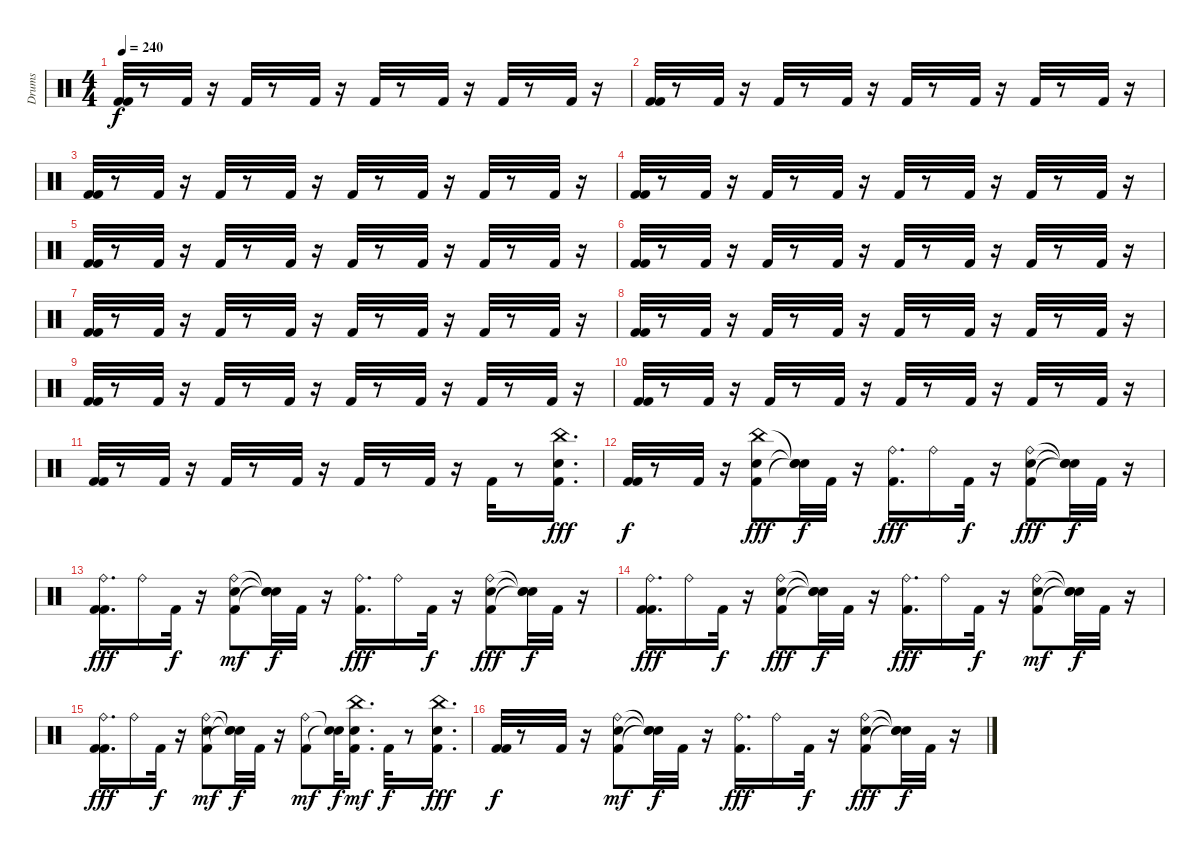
\track ("Drums" "Drums") {instrument percussion}
\staff {score}
\articulation defaults
\ts (4 4)
\tempo 240
\clef neutral
\ks c
("Kick (hit) 2" "Kick (hit) 2").32{dy f} r.8 "Kick (hit) 2".32 r.16 "Kick (hit) 2".32 r.8 "Kick (hit) 2".32 r.16 "Kick (hit) 2".32 r.8 "Kick (hit) 2".32 r.16 "Kick (hit) 2".32 r.8 "Kick (hit) 2".32 r.16 |
("Kick (hit) 2" "Kick (hit) 2").32 r.8 "Kick (hit) 2".32 r.16 "Kick (hit) 2".32 r.8 "Kick (hit) 2".32 r.16 "Kick (hit) 2".32 r.8 "Kick (hit) 2".32 r.16 "Kick (hit) 2".32 r.8 "Kick (hit) 2".32 r.16 |
("Kick (hit) 2" "Kick (hit) 2").32 r.8 "Kick (hit) 2".32 r.16 "Kick (hit) 2".32 r.8 "Kick (hit) 2".32 r.16 "Kick (hit) 2".32 r.8 "Kick (hit) 2".32 r.16 "Kick (hit) 2".32 r.8 "Kick (hit) 2".32 r.16 |
("Kick (hit) 2" "Kick (hit) 2").32 r.8 "Kick (hit) 2".32 r.16 "Kick (hit) 2".32 r.8 "Kick (hit) 2".32 r.16 "Kick (hit) 2".32 r.8 "Kick (hit) 2".32 r.16 "Kick (hit) 2".32 r.8 "Kick (hit) 2".32 r.16 |
("Kick (hit) 2" "Kick (hit) 2").32 r.8 "Kick (hit) 2".32 r.16 "Kick (hit) 2".32 r.8 "Kick (hit) 2".32 r.16 "Kick (hit) 2".32 r.8 "Kick (hit) 2".32 r.16 "Kick (hit) 2".32 r.8 "Kick (hit) 2".32 r.16 |
("Kick (hit) 2" "Kick (hit) 2").32 r.8 "Kick (hit) 2".32 r.16 "Kick (hit) 2".32 r.8 "Kick (hit) 2".32 r.16 "Kick (hit) 2".32 r.8 "Kick (hit) 2".32 r.16 "Kick (hit) 2".32 r.8 "Kick (hit) 2".32 r.16 |
("Kick (hit) 2" "Kick (hit) 2").32 r.8 "Kick (hit) 2".32 r.16 "Kick (hit) 2".32 r.8 "Kick (hit) 2".32 r.16 "Kick (hit) 2".32 r.8 "Kick (hit) 2".32 r.16 "Kick (hit) 2".32 r.8 "Kick (hit) 2".32 r.16 |
("Kick (hit) 2" "Kick (hit) 2").32 r.8 "Kick (hit) 2".32 r.16 "Kick (hit) 2".32 r.8 "Kick (hit) 2".32 r.16 "Kick (hit) 2".32 r.8 "Kick (hit) 2".32 r.16 "Kick (hit) 2".32 r.8 "Kick (hit) 2".32 r.16 |
("Kick (hit) 2" "Kick (hit) 2").32 r.8 "Kick (hit) 2".32 r.16 "Kick (hit) 2".32 r.8 "Kick (hit) 2".32 r.16 "Kick (hit) 2".32 r.8 "Kick (hit) 2".32 r.16 "Kick (hit) 2".32 r.8 "Kick (hit) 2".32 r.16 |
("Kick (hit) 2" "Kick (hit) 2").32 r.8 "Kick (hit) 2".32 r.16 "Kick (hit) 2".32 r.8 "Kick (hit) 2".32 r.16 "Kick (hit) 2".32 r.8 "Kick (hit) 2".32 r.16 "Kick (hit) 2".32 r.8 "Kick (hit) 2".32 r.16 |
("Kick (hit) 2" "Kick (hit) 2").32 r.8 "Kick (hit) 2".32 r.16 "Kick (hit) 2".32 r.8 "Kick (hit) 2".32 r.16 "Kick (hit) 2".32 r.8 "Kick (hit) 2".32 r.16 "Kick (hit) 2".32 r.8 ("Kick (hit) 2" "Electric Snare (hit)" "China (hit)").16{d dy fff} |
("Kick (hit) 2" "Kick (hit) 2").32{dy f} r.8 "Kick (hit) 2".32 r.16 ("Kick (hit) 2" "China (hit)" "Electric Snare (hit)").8{dy fff} ("Snare (hit)"{t} "Snare (hit)"{t} "Snare (hit)"{t}).32{dy f} "Kick (hit) 2".32 r.16 ("Kick (hit) 2" "Ride (bell)").16{d dy fff} "Ride (bell)".16 "Kick (hit) 2".32{dy f} r.16 ("Electric Snare (hit)" "Kick (hit) 2" "Ride (bell)").8{dy fff} ("Snare (hit)"{t} "Snare (hit)"{t} "Snare (hit)"{t}).32{dy f} "Kick (hit) 2".32 r.16 |
("Kick (hit) 2" "Ride (bell)" "Kick (hit) 2").16{d dy fff} "Ride (bell)".16 "Kick (hit) 2".32{dy f} r.16 ("Ride (bell)" "Electric Snare (hit)" "Kick (hit) 2").8{dy mf} ("Snare (hit)"{t} "Snare (hit)"{t} "Snare (hit)"{t}).32{dy f} "Kick (hit) 2".32 r.16 ("Kick (hit) 2" "Ride (bell)").16{d dy fff} "Ride (bell)".16 "Kick (hit) 2".32{dy f} r.16 ("Electric Snare (hit)" "Ride (bell)" "Kick (hit) 2").8{dy fff} ("Snare (hit)"{t} "Snare (hit)"{t} "Snare (hit)"{t}).32{dy f} "Kick (hit) 2".32 r.16 |
("Ride (bell)" "Kick (hit) 2" "Kick (hit) 2").16{d dy fff} "Ride (bell)".16 "Kick (hit) 2".32{dy f} r.16 ("Electric Snare (hit)" "Ride (bell)" "Kick (hit) 2").8{dy fff} ("Snare (hit)"{t} "Snare (hit)"{t} "Snare (hit)"{t}).32{dy f} "Kick (hit) 2".32 r.16 ("Ride (bell)" "Kick (hit) 2").16{d dy fff} "Ride (bell)".16 "Kick (hit) 2".32{dy f} r.16 ("Kick (hit) 2" "Ride (bell)" "Electric Snare (hit)").8{dy mf} ("Snare (hit)"{t} "Snare (hit)"{t} "Snare (hit)"{t}).32{dy f} "Kick (hit) 2".32 r.16 |
("Ride (bell)" "Kick (hit) 2" "Kick (hit) 2").16{d dy fff} "Ride (bell)".16 "Kick (hit) 2".32{dy f} r.16 ("Ride (bell)" "Electric Snare (hit)" "Kick (hit) 2").8{dy mf} ("Snare (hit)"{t} "Snare (hit)"{t} "Snare (hit)"{t}).32{dy f} "Kick (hit) 2".32 r.16 ("Ride (bell)" "Kick (hit) 2").8{dy mf} ("Snare (hit)"{t} "Snare (hit)"{t}).32{dy f} ("Kick (hit) 2" "China (hit)" "Electric Snare (hit)").16{d dy mf} "Kick (hit) 2".32{dy f} r.8 ("Kick (hit) 2" "Electric Snare (hit)" "China (hit)").16{d dy fff} |
("Kick (hit) 2" "Kick (hit) 2").32{dy f} r.8 "Kick (hit) 2".32 r.16 ("Ride (bell)" "Electric Snare (hit)" "Kick (hit) 2").8{dy mf} ("Snare (hit)"{t} "Snare (hit)"{t} "Snare (hit)"{t}).32{dy f} "Kick (hit) 2".32 r.16 ("Ride (bell)" "Kick (hit) 2").16{d dy fff} "Ride (bell)".16 "Kick (hit) 2".32{dy f} r.16 ("Electric Snare (hit)" "Ride (bell)" "Kick (hit) 2").8{dy fff} ("Snare (hit)"{t} "Snare (hit)"{t} "Snare (hit)"{t}).32{dy f} "Kick (hit) 2".32 r.16
